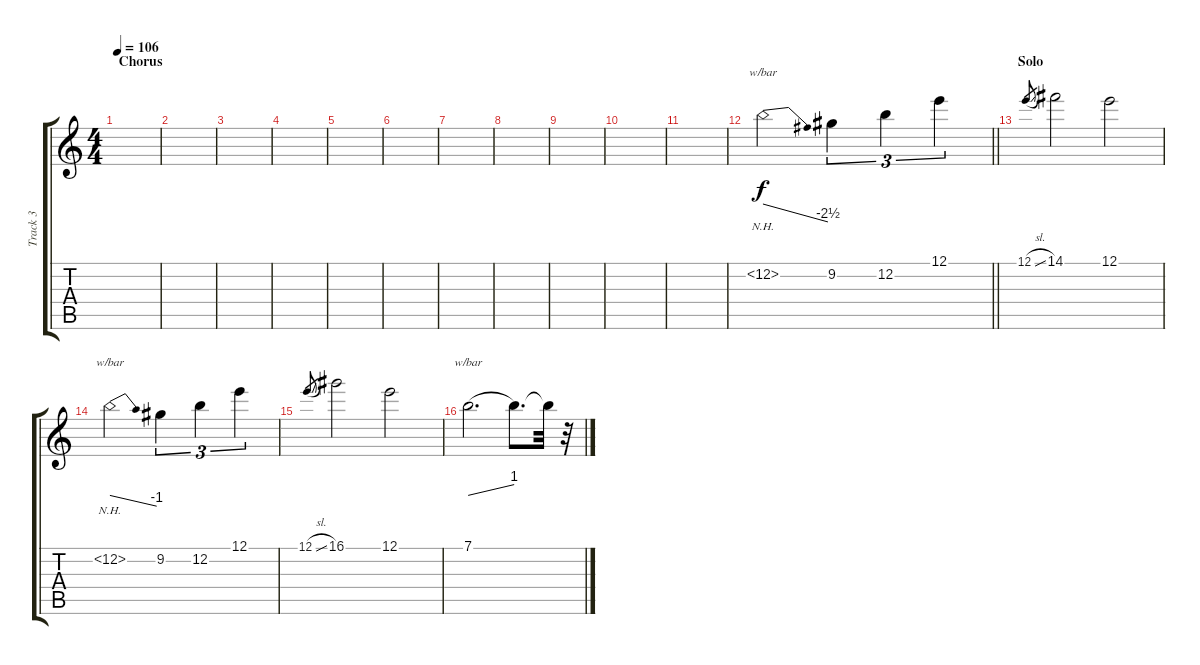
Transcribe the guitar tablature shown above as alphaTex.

\track ("Track 3" "Track 3") {instrument distortionguitar}
\staff {score tabs}
\tuning (E4 B3 G3 D3 A2 E2) {hide}
\ts (4 4)
\section ("" "Chorus")
\tempo 106
\clef g2
\ks c
|
|
|
|
|
|
|
|
|
|
|
\barLineRight lightlight
12.2{nh}.2{tbe (dive default 0 0 60 -10) volume 16 balance 8} 9.2.4{tu (3 2)} 12.2.4{tu (3 2)} 12.1.4{tu (3 2)} |
\section ("" "Solo")
12.1{sl}.8{gr} 14.1.2 12.1.2 |
12.2{nh}.2{tbe (dive default 0 0 60 -4)} 9.2.4{tu (3 2)} 12.2.4{tu (3 2)} 12.1.4{tu (3 2)} |
12.1{sl}.8{gr} 16.1.2 12.1.2 |
7.1.2{d tbe (dive default 0 0 60 4)} 7.1{t}.8{d} 7.1{t}.32 r.32
